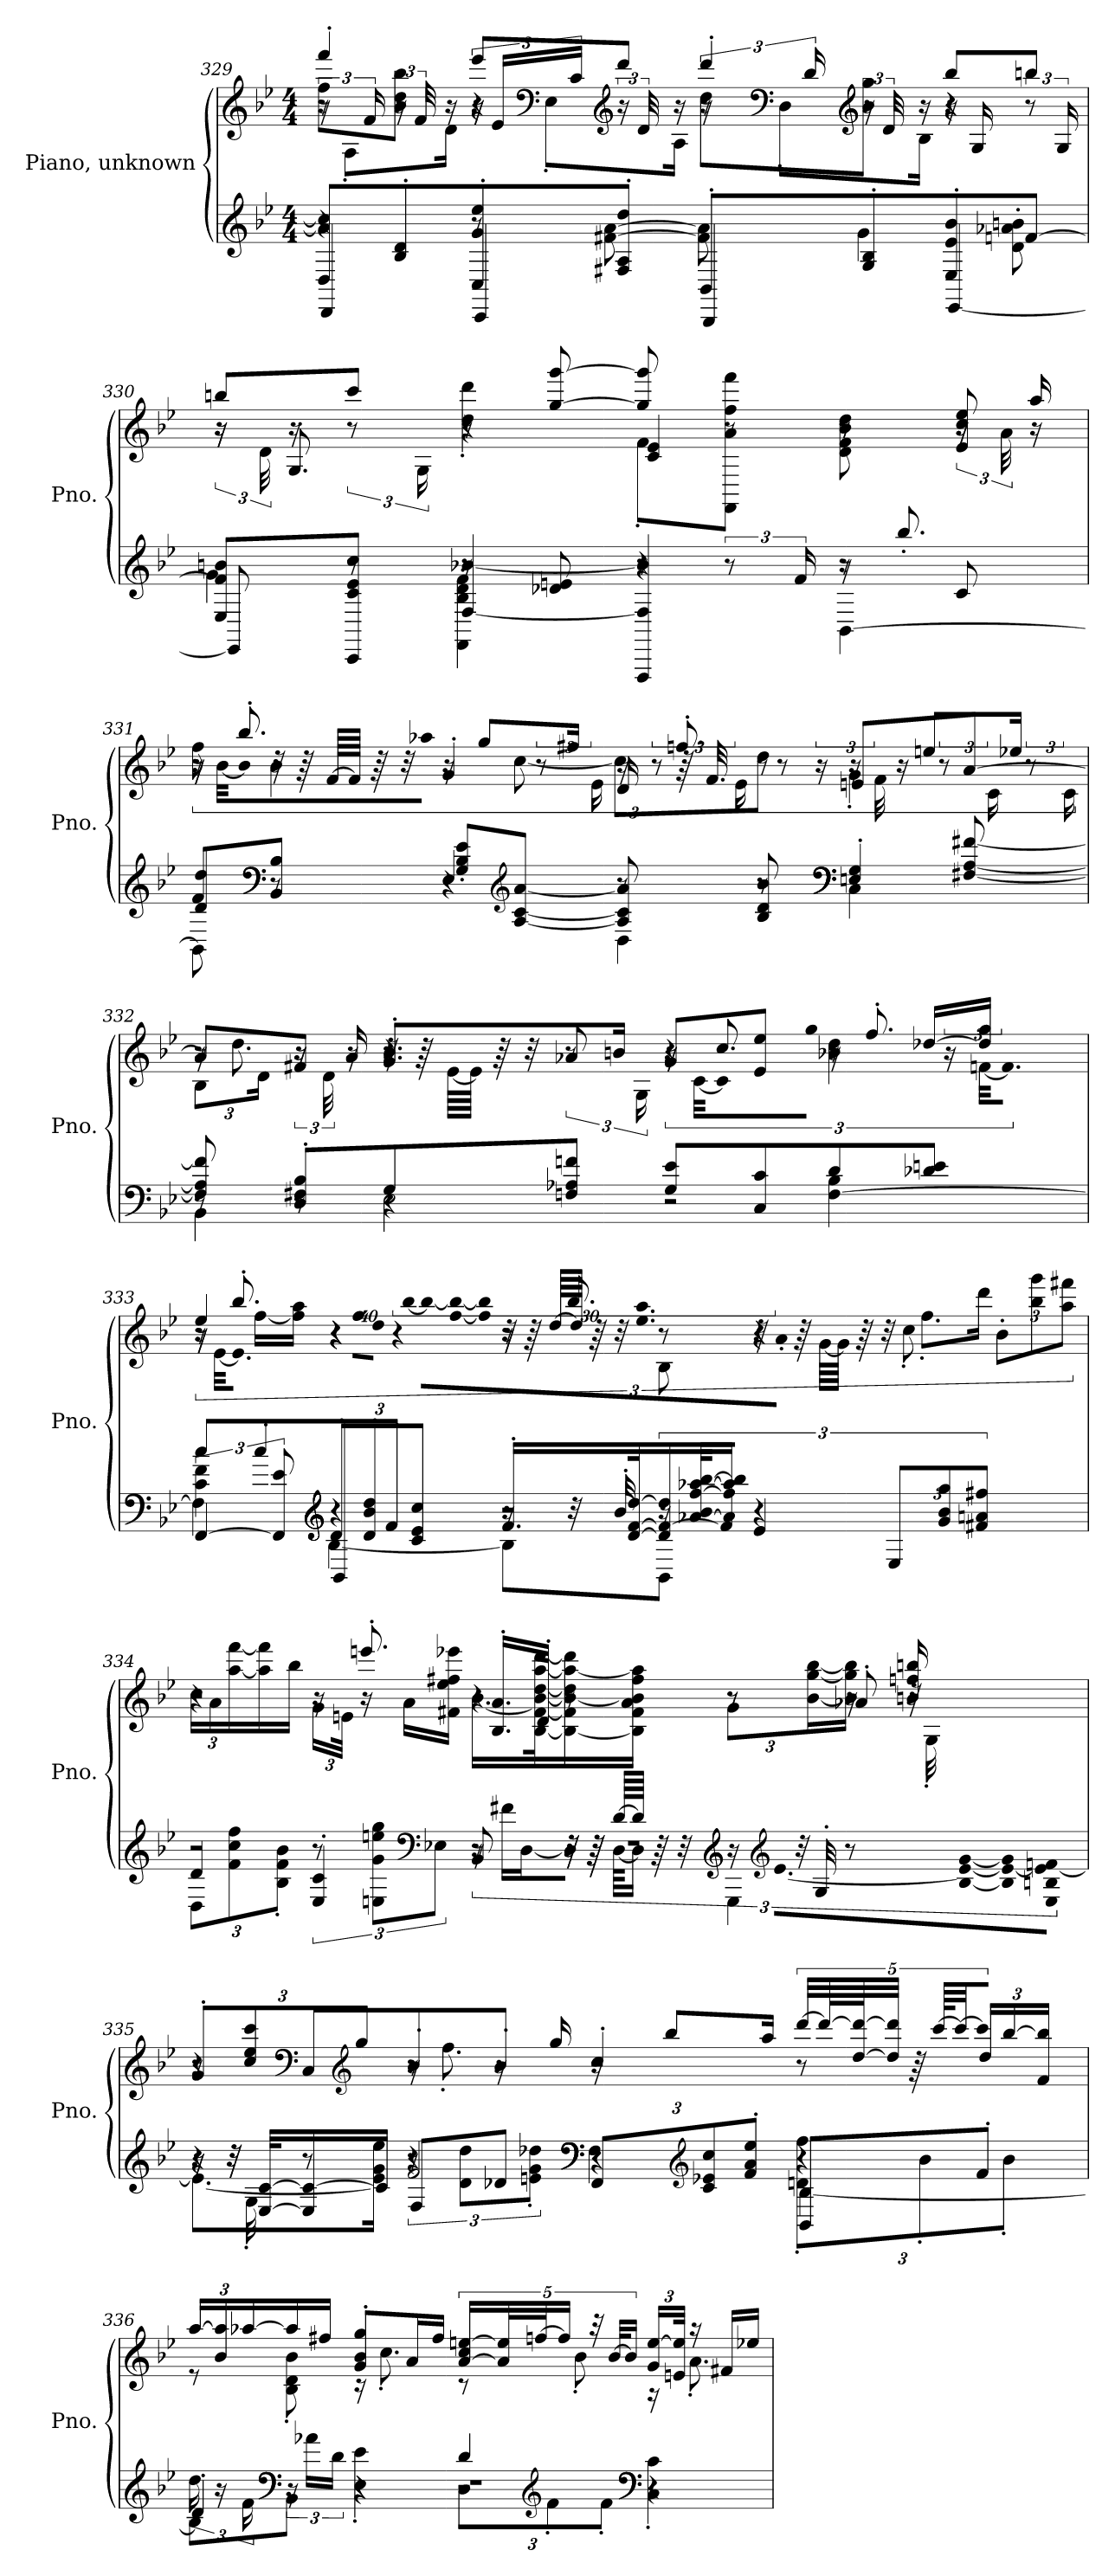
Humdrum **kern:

**kern	**kern
*part1	*part1
*staff2	*staff1
*I"Piano, unknown	*
*I'Pno.	*
!!LO:PB:g=z
*clefG2	*clefG2
*k[b-e-]	*k[b-e-]
*M4/4	*M4/4
=329	=329
*^	*^
*	*^	*	*^
*	*	*	*	*	*^
8D/ 8a/] 8cc/]L	4DD/	4r	4fff'/	8ff\L	12r	16r
.	.	.	.	.	.	8F'\L
.	.	.	.	.	24f/	.
8B-/' 8d/'	.	.	.	8b-\ 8dd\ 8bb-\J	24r	.
.	.	.	.	.	48f/	.
.	.	.	.	.	16r	16d\Jk
8C/' 8g/' 8ee-/'	4CC/	8r	8eee-/L	4r	24r	16r
.	.	.	.	.	24e-/LL	.
*	*	*	*clefF4	*	*	*
.	.	.	.	.	.	8E-'\L
.	.	.	.	.	24c/JJ	.
*	*	*	*clefG2	*	*	*
8F#X/' 8A/' 8dd/'J	.	[8f#X\ [8a\	8ddd/J	.	24r	.
.	.	.	.	.	48d/	.
.	.	.	.	.	16r	16A\Jk
8BB-'/L	4BBB-/	8f#\] 8a\]	4ddd'/	8dd\L	12r	16r
*	*	*	*clefF4	*	*	*
.	.	.	.	.	.	8D'\L
.	.	.	.	.	24d/	.
*	*	*	*clefG2	*	*	*
8G/' 8B-/'	.	4g\	.	8b-\ 8gg\J	24r	.
.	.	.	.	.	48d/	.
.	.	.	.	.	16r	16B-\Jk
8E-/' 8e-/' 8b-/'	[4EE-/	.	8bb-/L	4r	16r	4r
.	.	.	.	.	16G/	.
[8fn/J	.	8d\' 8a-X\' 8bn\'	8bbn/J	.	12r	.
.	.	.	.	.	24G/	.
*	*	*	*	*	*v	*v
!!LO:LB:g=z
=330	=330	=330	=330	=330	=330
8E-/ 8f/] 8bn/L	8EE-/]	4g\	8bbn/L	24r	16r
.	.	.	.	48d\	.
.	.	.	.	16r	8.G'/
8CC/ 8c/ 8e-/ 8cc/J	8r	.	8ccc/J	12r	.
.	.	.	.	24G\	.
8r	[4F/ [4b-X/	4FF\' 4B-\' 4d\' 4f\'	8r	4dd\' 4ddd\'	4r
8d-X/ 8en/	.	.	[8gg/ [8ggg/	.	.
8r	4FFF/ 4F/] 4b-/]	4r	8gg/] 8ggg/]	8f'\L	4c/ 4e-/
12r	.	.	8r	8FF\ 8a\ 8ff\ 8fff\J	.
24f/	.	.	.	.	.
8r	16r	[4BB-\	8r	8d\ 8f\ 8b-\ 8dd\	8r
.	8.bb-'/	.	.	.	.
8c/	.	.	8e-/ 8cc/ 8ee-/	24r	16r
.	.	.	.	48a\	.
.	.	.	.	16r	16aa/
!!LO:LB:g=z
=331	=331	=331	=331	=331	=331
*	*	*	*	*	*^
8f/L	4d/ 4dd/	8BB-\]	8r	8ff\	16r	24r
.	.	.	.	.	.	[48b-\KKL
.	.	.	.	.	8.bb-'/	8b-\]
*clefF4	*	*	*	*	*	*
8BB-/ 8B-/J	.	8r	32r	4b-\	.	.
.	.	.	64r	.	.	.
.	.	.	[64f/LLLL	.	.	.
.	.	.	64f/JJJJ]	.	.	16aa-X\Jk
.	.	.	64r	.	.	.
.	.	.	32r	.	.	.
4E-/	8G/' 8B-/' 8e-/'L	4r	16r	.	4g'/	12r
.	.	.	8gg/L	.	.	.
.	.	.	.	.	.	24e-\
*clefG2	*	*	*	*	*	*
.	[8A/ [8c/ [8a/J	.	.	[8cc\	.	12r
.	.	.	16ff#X/Jk	.	.	.
.	.	.	.	.	.	24e-\
8r	8A/] 8c/] 8a/]	4D\	16d/	8cc\L]	16r	8r
.	.	.	64r	.	8.ffn'/	.
.	.	.	32.f/	.	.	.
8B-/ 8d/ 8b-/	8r	.	8r	8dd\J	.	24r
.	.	.	.	.	.	48f\
.	.	.	.	.	.	16r
*clefF4	*	*	*	*	*	*
4En/' 4G/'	8r	4C\	16r	4g'\	8en/L	12r
.	.	.	8een/L	.	.	.
.	.	.	.	.	.	24c\
.	[8F#X/ [8A/ [8f#X/	.	.	.	[8a/J	12r
.	.	.	16ee-X/Jk	.	.	.
.	.	.	.	.	.	24c\
!!LO:LB:g=z	!!	!!	!!
=332	=332	=332	=332	=332	=332	=332
*	*	*	*	*	*	*Xbrackettup
8r	8F#/] 8A/] 8f#/]	4BB-\	8r	16r	8a/L]	12B-\L
.	.	.	.	8.dd\	.	.
.	.	.	.	.	.	24d\Jk
*	*	*	*	*	*	*brackettup
8D/' 8F#X/' 8B-/'L	8r	.	16r	.	8f#X/J	24r
.	.	.	.	.	.	48d\
.	.	.	16a/	.	.	16r
8G/	4r	2E-\	8.g/' 8.b-/'L	4r	8r	32r
.	.	.	.	.	.	64r
.	.	.	.	.	.	[64e-\LLLL
.	.	.	.	.	.	64e-\JJJJ]
.	.	.	.	.	.	64r
.	.	.	.	.	.	32r
8Fn/ 8A-X/ 8fn/J	.	.	.	.	8a-X/	12r
.	.	.	16bn/Jk	.	.	.
.	.	.	.	.	.	24G\
8G/ 8e-/L	2r	.	16r	4r	8g/L	24r
.	.	.	.	.	.	[48c\KKL
.	.	.	8.cc/	.	.	8c\]
8C/ 8c/	.	.	.	.	8e-/ 8ee-/J	.
.	.	.	.	.	.	16gg\Jk
8d/	.	[4F\ 4B-\	8r	4b-X\ 4dd\	16r	24r
.	.	.	.	.	.	[48fn\KKL
.	.	.	.	.	8.ff'/	8.f\J]
8d-X/ 8en/J	.	.	[16dd-X/LL	.	.	.
.	.	.	16dd-/] 16gg/JJ	.	.	.
!!LO:LB:g=z	!!	!!	!!
=333	=333	=333	=333	=333	=333	=333
*	*	*^	*	*	*	*
[6FF/	4c\ 4f\	8cc/L	4F\]	16r	24r	4ee-/	8r
.	.	.	.	.	[48e-\KKL	.	.
.	.	.	.	8.bb-'/	8.e-\J]	.	.
.	.	8cc'/	.	.	.	.	[16ff\LL
12FF/] 12e-/	.	.	.	.	.	.	.
.	.	.	.	.	.	.	16ff\] 16aa\JJ
*clefG2	*	*	*	*	*	*	*
*Xbrackettup	*	*	*	*	*	*	*
!	!	!	!	!	!LO:N:vis=32	!	!
12d'/L	4r	8BB-/	[4B-\	4r	640%23ff\LLL	4r	4r
!	!	!	!	!	!LO:N:vis=32	!	!
.	.	.	.	.	640%23dd\JJJ	.	.
!	!	!	!	!	!LO:N:vis=64	!	!
.	.	.	.	.	960%17r	.	.
12d/' 12b-/' 12dd/'	.	.	.	.	.	.	.
!	!	!	!	!	!LO:N:vis=64	!	!
.	.	.	.	.	[960%17bb-\	.	.
!	!	!	!	!	!LO:N:vis=64	!	!
.	.	.	.	.	960%17bb-\LLLL_	.	.
!	!	!	!	!	!LO:N:vis=64	!	!
.	.	8f'/J	.	.	[960%17ff\ 960%17bb-\_	.	.
!	!	!	!	!	!LO:N:vis=64	!	!
.	.	.	.	.	960%17ff\] 960%17bb-\]J	.	.
.	.	.	.	.	1920ryy	.	.
!	!	!	!	!	!LO:N:vis=32.	!	!
.	.	.	.	.	1920%103ee-\ 1920%103aa\	.	.
12c/ 12e-/ 12cc/J	.	.	.	.	.	.	.
!	!	!	!	!	!LO:N:vis=32	!	!
.	.	.	.	.	640%23a'\JJJ	.	.
16r	2r	16.f'/LL	8B-\L]	16r	.	32r	8r
.	.	.	.	.	8.ff'\L	.	.
.	.	.	.	.	.	64r	.
.	.	.	.	.	.	[64dd/LLLL	.
32r	.	.	.	8.bb-'/	.	64dd/JJJJ]	.
.	.	.	.	.	.	64r	.
32b-'/	.	[32d/ [32f/ [32dd/K	.	.	.	32r	.
*brackettup	*	*	*	*	*	*	*
24r	.	16d/] 16f/_ 16dd/]	8BB-\J	.	.	8r	8B-\
[48a-X/ 48b-/ [48ff/ [48aa-X/ [48bb-/KLL	.	.	.	.	.	.	.
16a-/] 16ff/] 16aa-/] 16bb-/]JJ	.	16f/JJ]	.	.	.	.	.
.	.	.	.	.	16ddd\Jk	.	.
*Xbrackettup	*	*	*	*	*	*	*
12E-/L	.	4e-/	4r	4r	.	4r	32r
*	*	*	*	*	*Xbrackettup	*	*
.	.	.	.	.	12b-'\L	.	.
.	.	.	.	.	.	.	64r
.	.	.	.	.	.	.	[64g\LLLL
.	.	.	.	.	.	.	64g\JJJJ]
.	.	.	.	.	.	.	64r
12g/ 12b-/ 12gg/	.	.	.	.	.	.	.
.	.	.	.	.	12bb-\ 12ggg\	.	.
.	.	.	.	.	.	.	32r
.	.	.	.	.	.	.	8cc'\
12f#X/ 12an/ 12ff#X/J	.	.	.	.	.	.	.
.	.	.	.	.	12aa\ 12fff#X\J	.	.
1920ryy	1920ryy	1920ryy	1920ryy	1920ryy	.	1920ryy	1920ryy
*	*	*	*	*v	*v	*v	*v
!!LO:LB:g=z
=334	=334	=334	=334	=334
*	*brackettup	*	*	*
*	*	*	*	*^
*	*	*	*	*	*^
1r	12D\L	4d/	2r	2r	24cc\LL	4r
.	.	.	.	.	24a\	.
.	12f\ 12cc\ 12ff\	.	.	.	[24aa\ [24fff\	.
.	.	.	.	.	16aa\] 16fff\]	.
.	12B-\' 12f\' 12b-\'J	.	.	.	.	.
.	.	.	.	.	16bb-\JJ	.
.	12r	4E-/' 4c/'	.	.	24g\LL	16r
.	.	.	.	.	48en\JJk	.
.	.	.	.	.	16r	8.eeen'/
.	12En\ 12g\ 12een\ 12gg\L	.	.	.	.	.
.	.	.	.	.	16a\LL	.
*clefF4	*	*	*	*	*	*
.	12E-X\J	.	.	.	.	.
.	.	.	.	.	16f#X\ 16ee-\ 16ff#X\ 16eee-X\JJ	.
.	24r	8BB-/	8r	4r	[16.b-\LL	16.B-/' 16.a/'LL
.	24f#X\LL	.	.	.	.	.
.	[24D\J	.	.	.	.	.
.	.	.	.	.	[32B-\ [32f#\ 32b-\_ [32dd\ [32aa\ [32ddd\K	32d'/JJk
.	8D\J]	32r	32r	.	16B-\_ 16f#\] 16b-\_ 16dd\] 16aa\_ 16ddd\]	8r
.	.	64r	64r	.	.	.
.	.	[64d/LLLL	[64D\KKLL	.	.	.
.	.	64d/JJJJ]	16D\JJ]	.	16B-\] 16f#\ 16a\ 16b-\] 16ff#\ 16aa\]JJ	.
.	.	64r	.	.	.	.
.	.	32r	.	.	.	.
*clefG2	*	*	*	*	*	*
.	[16.e-\LL	16r	4E-\	8r	12g\L	8r
.	.	32r	.	.	.	.
.	.	.	.	.	[24b-\ [24gg\ [24bb-\L	.
.	[32B-\ 32e-\_ [32g\K	32G'/	.	.	.	.
.	16B-\] 16e-\_ 16g\]	8r	.	16r	16b-\] 16gg\] 16bb-\]JJ	8a-X'/
.	16E-\ 16Bn\ 16e-\_ 16fn\JJ	.	.	16bn/ 16ffn/ 16bbn/	32r	.
.	.	.	.	.	32G'\	.
!!LO:PB:g=z	!!	!!
=335	=335	=335	=335	=335	=335	=335
4r	8.e-\L_	16r	16r	12g'/L	4r	8r
.	.	32r	32r	.	.	.
.	.	.	.	12cc/ 12ee-/ 12ccc/	.	.
.	.	[32E-/ [32c/KLL	32G'\	.	.	.
*	*	*	*	*clefF4	*	*
.	.	16E-/] 16c/_	8r	.	.	8C/L
*	*	*	*	*clefG2	*	*
.	.	.	.	12gg/J	.	.
.	16e-\] 16g\ 16ee-\Jk	16c/JJ]	.	.	.	.
2f/	12r	8F/L	4r	8r	16r	8b-'/
.	.	.	.	.	8.ff'\	.
.	12d\ 12dd\L	.	.	.	.	.
.	.	8d-X/J	.	16r	.	8b-'/J
.	12en\' 12g\' 12dd-X\'J	.	.	.	.	.
.	.	.	.	16gg/	.	.
*clefF4	*	*	*	*	*	*
*	*	*Xbrackettup	*	*	*	*
.	4r	12FF/L	4F\	16r	2r	4cc'/
.	.	.	.	8bb-/L	.	.
*clefG2	*	*	*	*	*	*
.	.	12c/ 12e-X/ 12cc/	.	.	.	.
.	.	12f/' 12a/' 12ee-/'J	.	.	.	.
.	.	.	.	16aa/Jk	.	.
*	*	*	*	*brackettup	*	*
4r	12dn\' 12ff\'L	8BB-/L	[4B-\	[40ddd/LLL	.	8r
.	.	.	.	80ddd/L_	.	.
.	.	.	.	[80dd/ 80ddd/_J	.	.
.	.	.	.	40dd/] 40ddd/]JJJ	.	.
.	.	.	.	80r	.	.
.	12b-'\	.	.	.	.	.
.	.	.	.	[80ccc/KLLL	.	.
.	.	.	.	40ccc/JJ_	.	.
*	*	*	*	*	*	*Xbrackettup
.	.	8f'/J	.	8ccc/J]	.	24dd/LL
.	12b-'\J	.	.	.	.	[24bb-/
.	.	.	.	.	.	24f/ 24bb-/]JJ
*	*	*	*	*v	*v	*v
!!LO:LB:g=z
=336	=336	=336	=336	=336
*	*brackettup	*	*	*
*	*	*	*	*^
1r	24dd\	4d'/	8B-\L]	[24aa/LL	8r
.	24r	.	.	24b-/ 24aa/]	.
.	24f\	.	.	[24aa-X/	.
*clefF4	*	*	*	*	*
.	24r	.	8BB-\J	16aa-/]	8B-\' 8d\' 8b-\'
.	24a-X\LL	.	.	.	.
.	.	.	.	16ff#X/JJ	.
.	24d\JJ	.	.	.	.
.	4E-\' 4e-\'	4r	4r	8g/' 8b-/' 8gg/'L	16r
.	.	.	.	.	8.cc'\
.	.	.	.	16a/L	.
.	.	.	.	16ff#/JJ	.
*	*Xbrackettup	*	*	*brackettup	*
.	12D\L	4d/	2r	[20a/ 20cc/ [20een/LL	8r
.	.	.	.	40a/] 40ee/]L	.
.	.	.	.	[40ffn/J	.
*clefG2	*	*	*	*	*
.	12f'\	.	.	.	.
.	.	.	.	20ff/JJ]	.
.	.	.	.	.	8b-'\
.	.	.	.	40r	.
.	12f'\J	.	.	.	.
.	.	.	.	[40b-/KLL	.
.	.	.	.	20b-/JJ]	.
*clefF4	*	*	*	*	*
*	*	*	*	*Xbrackettup	*
.	4C\' 4c\'	4r	.	24g/ [24ee/LL	16r
.	.	.	.	48en/ 48ee/]JJk	.
.	.	.	.	16r	8.a'\
.	.	.	.	16f#X/LL	.
.	.	.	.	16ee-X/JJ	.
*v	*v	*v	*v	*	*
*	*v	*v
=	=
*-	*-
